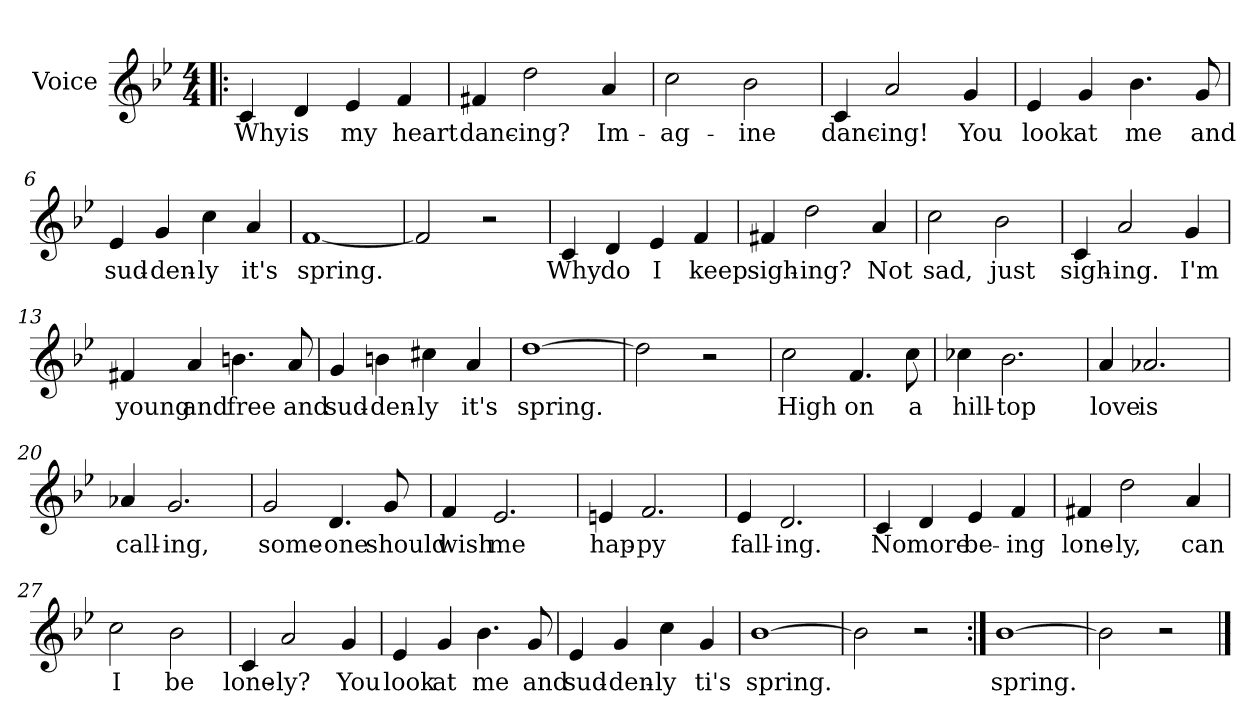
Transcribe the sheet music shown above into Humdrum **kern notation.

**kern	**text
*part1	*part1
*staff1	*staff1
*I"Voice	*
*clefG2	*
*k[b-e-]	*
*B-:	*
*M4/4	*
=1!|:	=1!|:
4c/	Why
4d/	is
4e-/	my
4f/	heart
=2	=2
4f#X/	danc-
2dd\	-ing?
4a/	Im-
=3	=3
2cc\	-ag-
2b-\	-ine
=4	=4
4c/	danc-
2a/	-ing!
4g/	You
=5	=5
4e-/	look
4g/	at
4.b-\	me
8g/	and
!!LO:LB:g=z
=6	=6
4e-/	sud-
4g/	-den-
4cc\	-ly
4a/	it's
=7	=7
[1f	spring.
=8	=8
2f/]	.
2r	.
=9	=9
4c/	Why
4d/	do
4e-/	I
4f/	keep
=10	=10
4f#X/	sigh-
2dd\	-ing?
4a/	Not
=11	=11
2cc\	sad,
2b-\	just
!!LO:LB:g=z
=12	=12
4c/	sigh-
2a/	-ing.
4g/	I'm
=13	=13
4f#X/	young
4a/	and
4.bn\	free
8a/	and
=14	=14
4g/	sud-
4bn\	-den-
4cc#X\	-ly
4a/	it's
=15	=15
[1dd	spring.
=16	=16
2dd\]	.
2r	.
!!LO:LB:g=z
=17	=17
2cc\	High
4.f/	on
8cc\	a
=18	=18
4cc-X\	hill-
2.b-\	-top
=19	=19
4a/	love
2.a-X/	is
=20	=20
4a-X/	call-
2.g/	ing,
=21	=21
2g/	some-
4.d/	-one
8g/	should
!!LO:LB:g=z
=22	=22
4f/	wish
2.e-/	me
=23	=23
4en/	hap-
2.f/	-py
=24	=24
4e-/	fall-
2.d/	-ing.
=25	=25
4c/	No
4d/	more
4e-/	be-
4f/	-ing
=26	=26
4f#X/	lone-
2dd\	ly,
4a/	can
=27	=27
2cc\	I
2b-\	be
=28	=28
4c/	lone-
2a/	-ly?
4g/	You
!!LO:LB:g=z
=29	=29
4e-/	look
4g/	at
4.b-\	me
8g/	and
=30	=30
4e-/	sud-
4g/	-den-
4cc\	-ly
4g/	ti's
=31	=31
[1b-	spring.
=32	=32
2b-\]	.
2r	.
=33:|!	=33:|!
[1b-	spring.
=34	=34
2b-\]	.
2r	.
==	==
*-	*-
